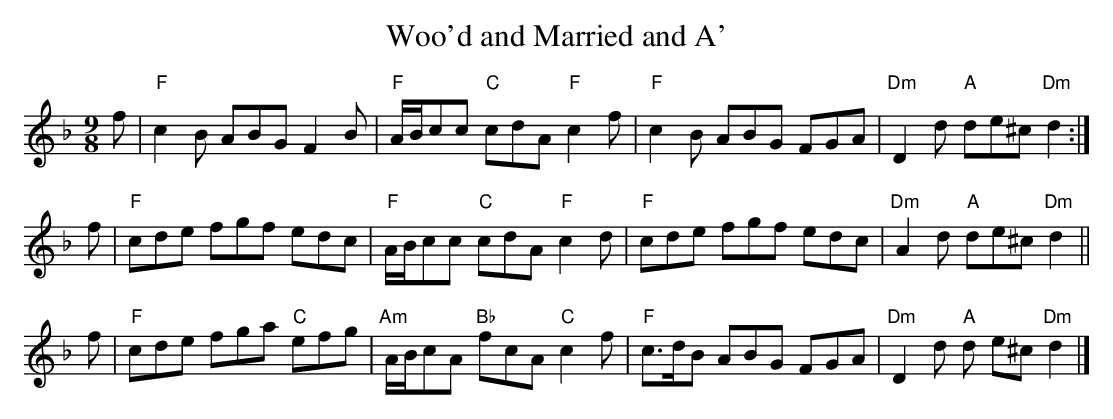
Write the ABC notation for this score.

X:1
T: Woo'd and Married and A'
M: 9/8
L: 1/8
K: F
f | "F"c2B ABG F2B | "F"A/B/cc "C"cdA "F"c2f | "F"c2B ABG FGA | "Dm"D2d "A"de^c "Dm"d2 :|
f | "F"cde fgf edc | "F"A/B/cc "C"cdA "F"c2d | "F"cde fgf edc | "Dm"A2d "A"de^c "Dm"d2 ||
f | "F"cde fga "C"efg | "Am"A/B/cA "Bb"fcA "C"c2f | "F"c>dB ABG FGA | "Dm"D2d "A"d e^c "Dm"d2 |]
